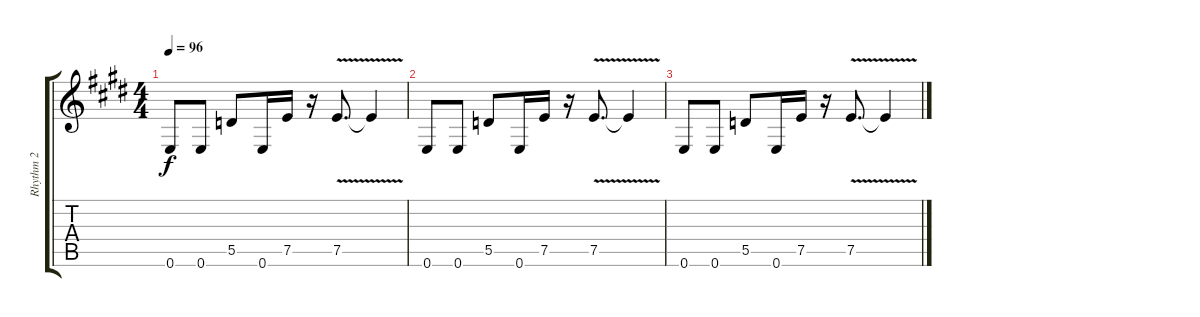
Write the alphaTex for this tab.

\track ("Rhythm 2" "Rhythm 2") {instrument distortionguitar}
\staff {score tabs}
\tuning (E4 B3 G3 D3 A2 E2) {hide}
\ts (4 4)
\tempo 96
\clef g2
\ks e
0.6.8{dy f} 0.6.8 5.5.8 0.6.16 7.5.16 r.16 7.5{v}.8{d} 7.5{v t}.4 |
\ks c#minor
0.6.8 0.6.8 5.5.8 0.6.16 7.5.16 r.16 7.5{v}.8{d} 7.5{v t}.4 |
0.6.8 0.6.8 5.5.8 0.6.16 7.5.16 r.16 7.5{v}.8{d} 7.5{v t}.4
